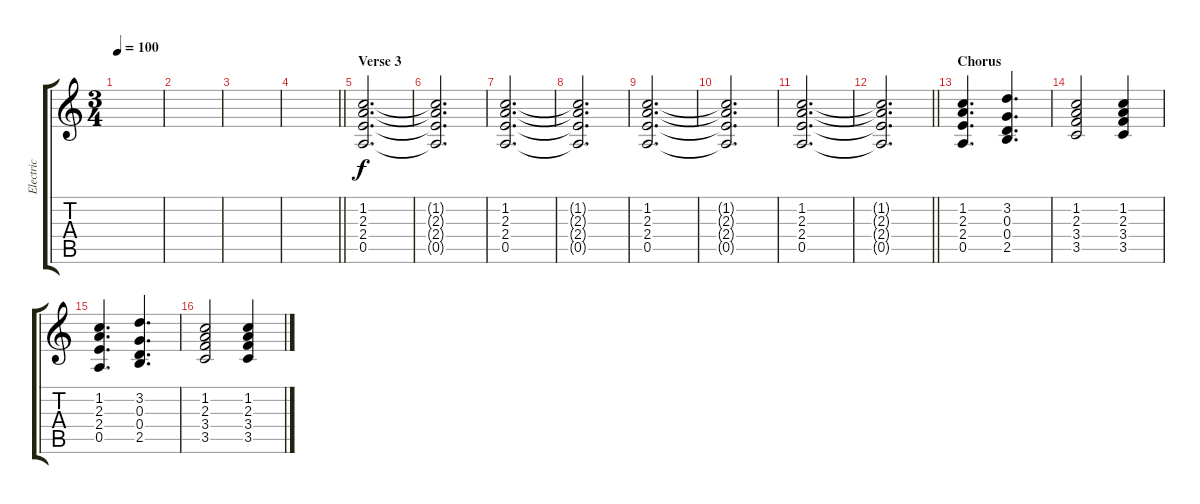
\track ("Electric" "Electric") {instrument overdrivenguitar}
\staff {score tabs}
\tuning (E4 B3 G3 D3 A2 E2) {hide}
\ts (3 4)
\tempo 100
\clef g2
\ks c
|
|
|
\barLineRight lightlight
|
\section ("" "Verse 3")
(1.2 2.3 2.4 0.5).2{d} |
(1.2{t} 2.3{t} 2.4{t} 0.5{t}).2{d} |
(1.2 2.3 2.4 0.5).2{d} |
(1.2{t} 2.3{t} 2.4{t} 0.5{t}).2{d} |
(1.2 2.3 2.4 0.5).2{d} |
(1.2{t} 2.3{t} 2.4{t} 0.5{t}).2{d} |
(1.2 2.3 2.4 0.5).2{d} |
\barLineRight lightlight
(1.2{t} 2.3{t} 2.4{t} 0.5{t}).2{d} |
\section ("" "Chorus")
(1.2 2.3 2.4 0.5).4{d} (3.2 0.3 0.4 2.5).4{d} |
(1.2 2.3 3.4 3.5).2 (1.2 2.3 3.4 3.5).4 |
(1.2 2.3 2.4 0.5).4{d} (3.2 0.3 0.4 2.5).4{d} |
(1.2 2.3 3.4 3.5).2 (1.2 2.3 3.4 3.5).4
